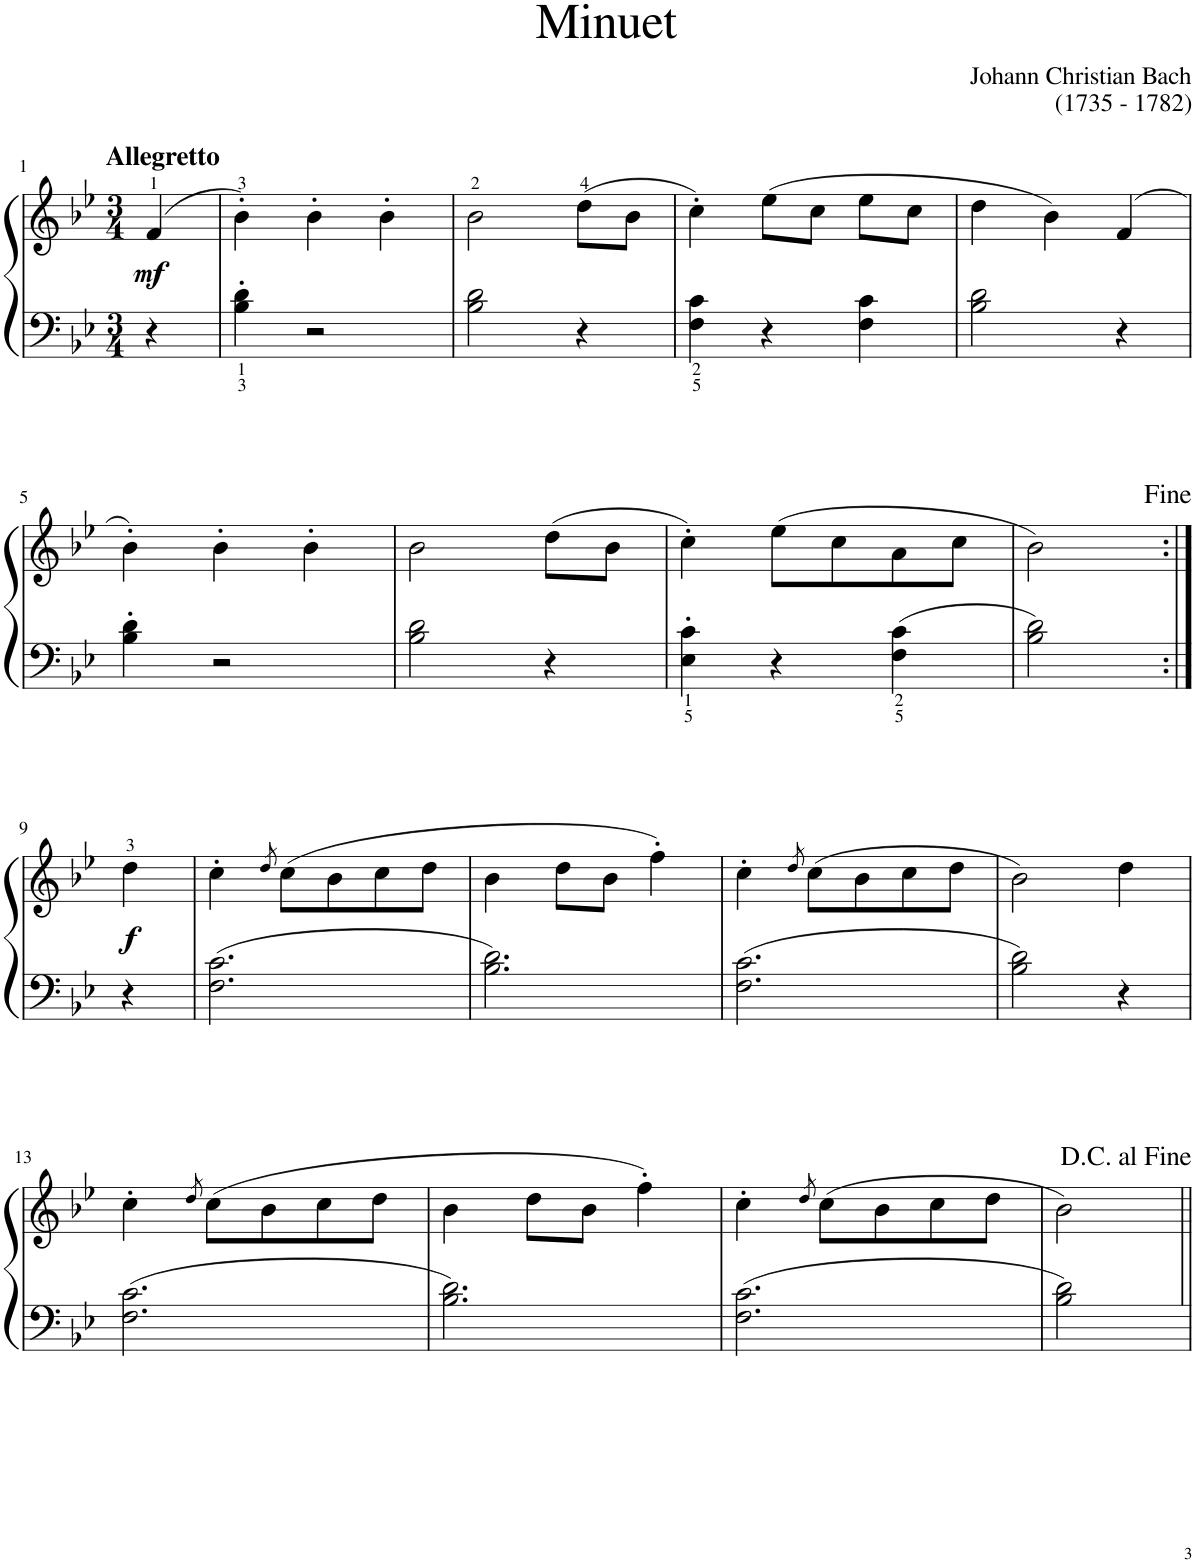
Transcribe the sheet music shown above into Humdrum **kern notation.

**kern	**kern	**dynam
*part1	*part1	*part1
*staff2	*staff1	*staff1/2
*I"Piano	*	*
*I'Pno	*	*
!!LO:PB:g=z
*clefF4	*clefG2	*
*k[b-e-]	*k[b-e-]	*
*M3/4	*M3/4	*
=1	=1	=1
!	!LO:TX:a:B:t=Allegretto	!
!	!	!LO:DY:b
4r	(4f/	mf
=1	=1	=1
4B-\' 4d\'	4b-'\)	.
2r	4b-'\	.
.	4b-'\	.
=2	=2	=2
2B-\ 2d\	2b-\	.
4r	(8dd\L	.
.	8b-\J	.
=3	=3	=3
4F\ 4c\	4cc'\)	.
4r	(8ee-\L	.
.	8cc\J	.
4F\ 4c\	8ee-\L	.
.	8cc\J	.
=4	=4	=4
2B-\ 2d\	4dd\	.
.	4b-\)	.
4r	(4f/	.
!!LO:LB:g=z
=5	=5	=5
4B-\' 4d\'	4b-'\)	.
2r	4b-'\	.
.	4b-'\	.
=6	=6	=6
2B-\ 2d\	2b-\	.
4r	(8dd\L	.
.	8b-\J	.
=7	=7	=7
4E-\' 4c\'	4cc'\)	.
4r	(8ee-\L	.
.	8cc\	.
4F\ 4c\	8a\	.
.	8cc\J	.
=8	=8	=8
2B-\ 2d\	2b-\)	.
!!LO:LB:g=z
=9:|!	=9:|!	=9:|!
!	!	!LO:DY:b
4r	4dd\	f
=9	=9	=9
2.F\ 2.c\	4cc'\	.
.	8qdd/	.
.	(8cc\L	.
.	8b-\	.
.	8cc\	.
.	8dd\J	.
=10	=10	=10
2.B-\ 2.d\	4b-\	.
.	8dd\L	.
.	8b-\J	.
.	4ff'\)	.
=11	=11	=11
2.F\ 2.c\	4cc'\	.
.	8qdd/	.
.	(8cc\L	.
.	8b-\	.
.	8cc\	.
.	8dd\J	.
=12	=12	=12
2B-\ 2d\	2b-\)	.
4r	4dd\	.
!!LO:LB:g=z
=13	=13	=13
2.F\ 2.c\	4cc'\	.
.	8qdd/	.
.	(8cc\L	.
.	8b-\	.
.	8cc\	.
.	8dd\J	.
=14	=14	=14
2.B-\ 2.d\	4b-\	.
.	8dd\L	.
.	8b-\J	.
.	4ff'\)	.
=15	=15	=15
2.F\ 2.c\	4cc'\	.
.	8qdd/	.
.	(8cc\L	.
.	8b-\	.
.	8cc\	.
.	8dd\J	.
=16	=16	=16
2B-\ 2d\	2b-\)	.
=||	=||	=||
*-	*-	*-
